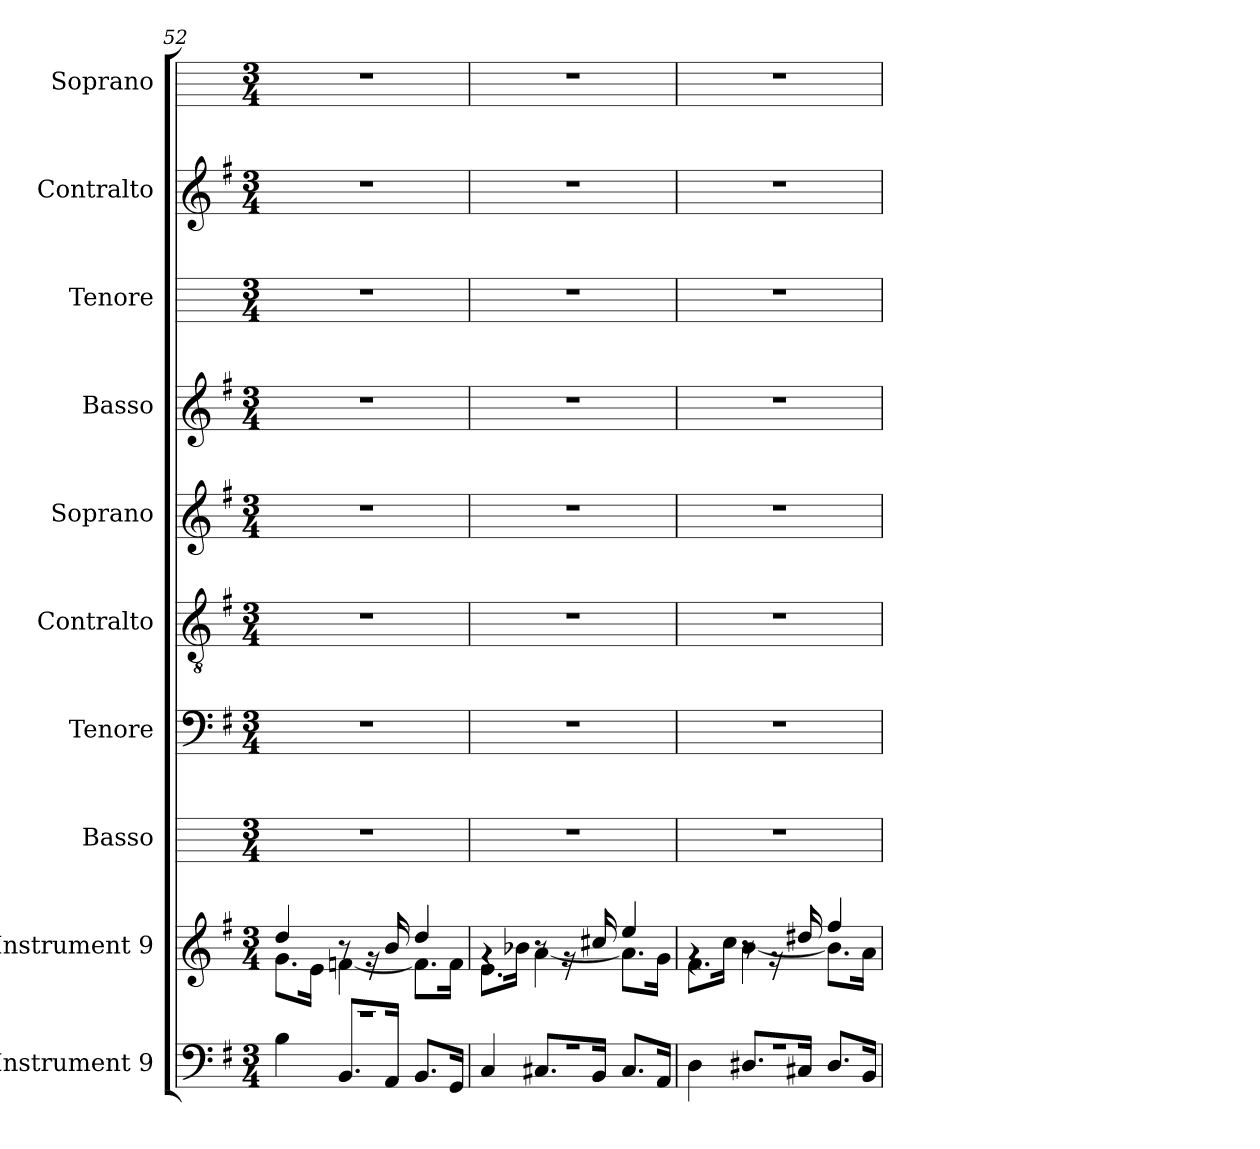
**kern	**kern	**kern	**kern	**kern	**kern	**kern	**kern	**kern	**kern
*part10	*part9	*part8	*part7	*part6	*part5	*part4	*part3	*part2	*part1
*staff10	*staff9	*staff8	*staff7	*staff6	*staff5	*staff4	*staff3	*staff2	*staff1
*I"Instrument 9	*I"Instrument 9	*I"Basso	*I"Tenore	*I"Contralto	*I"Soprano	*I"Basso	*I"Tenore	*I"Contralto	*I"Soprano
*	*	*	*	*	*	*I'Basso	*	*I'Contralto	*
*clefF4	*clefG2	*	*clefF4	*clefGv2	*clefG2	*clefG2	*	*clefG2	*
*k[f#]	*k[f#]	*k[]	*k[f#]	*k[f#]	*k[f#]	*k[f#]	*k[]	*k[f#]	*k[]
*G:	*G:	*C:	*G:	*G:	*G:	*G:	*C:	*G:	*C:
*M3/4	*M3/4	*M3/4	*M3/4	*M3/4	*M3/4	*M3/4	*M3/4	*M3/4	*M3/4
=52	=52	=52	=52	=52	=52	=52	=52	=52	=52
*^	*^	*	*	*	*	*	*	*	*
2.r	4B\	4dd/	8.g\L	2.r	2.r	2.r	2.r	2.r	2.r	2.r	2.r
.	.	.	16e\J	.	.	.	.	.	.	.	.
.	8.BB/L	8ra	[<4fn\	.	.	.	.	.	.	.	.
.	.	16rg	.	.	.	.	.	.	.	.	.
.	16AA/J	16b/	.	.	.	.	.	.	.	.	.
.	8.BB/L	4dd/	8.fn\L]	.	.	.	.	.	.	.	.
.	16GG/J	.	16f\J	.	.	.	.	.	.	.	.
!!LO:LB:g=z
=53	=53	=53	=53	=53	=53	=53	=53	=53	=53	=53	=53
2.r	4C/	4rg	8.e\L	2.r	2.r	2.r	2.r	2.r	2.r	2.r	2.r
.	.	.	16b-X\J	.	.	.	.	.	.	.	.
.	8.C#X/L	8ra	[<4a\	.	.	.	.	.	.	.	.
.	.	16rg	.	.	.	.	.	.	.	.	.
.	16BB/J	16cc#X/	.	.	.	.	.	.	.	.	.
.	8.C#/L	4ee/	8.a\L]	.	.	.	.	.	.	.	.
.	16AA/J	.	16g\J	.	.	.	.	.	.	.	.
=54	=54	=54	=54	=54	=54	=54	=54	=54	=54	=54	=54
2.r	4D\	4rg	8.f#\L	2.r	2.r	2.r	2.r	2.r	2.r	2.r	2.r
.	.	.	16cc\J	.	.	.	.	.	.	.	.
.	8.D#X/L	8ra	[<4b\	.	.	.	.	.	.	.	.
.	.	16rg	.	.	.	.	.	.	.	.	.
.	16C#X/J	16dd#X/	.	.	.	.	.	.	.	.	.
.	8.D#/L	4ff#/	8.b\L]	.	.	.	.	.	.	.	.
.	16BB/J	.	16a\J	.	.	.	.	.	.	.	.
*v	*v	*	*	*	*	*	*	*	*	*	*
*	*v	*v	*	*	*	*	*	*	*	*
=	=	=	=	=	=	=	=	=	=
*-	*-	*-	*-	*-	*-	*-	*-	*-	*-
